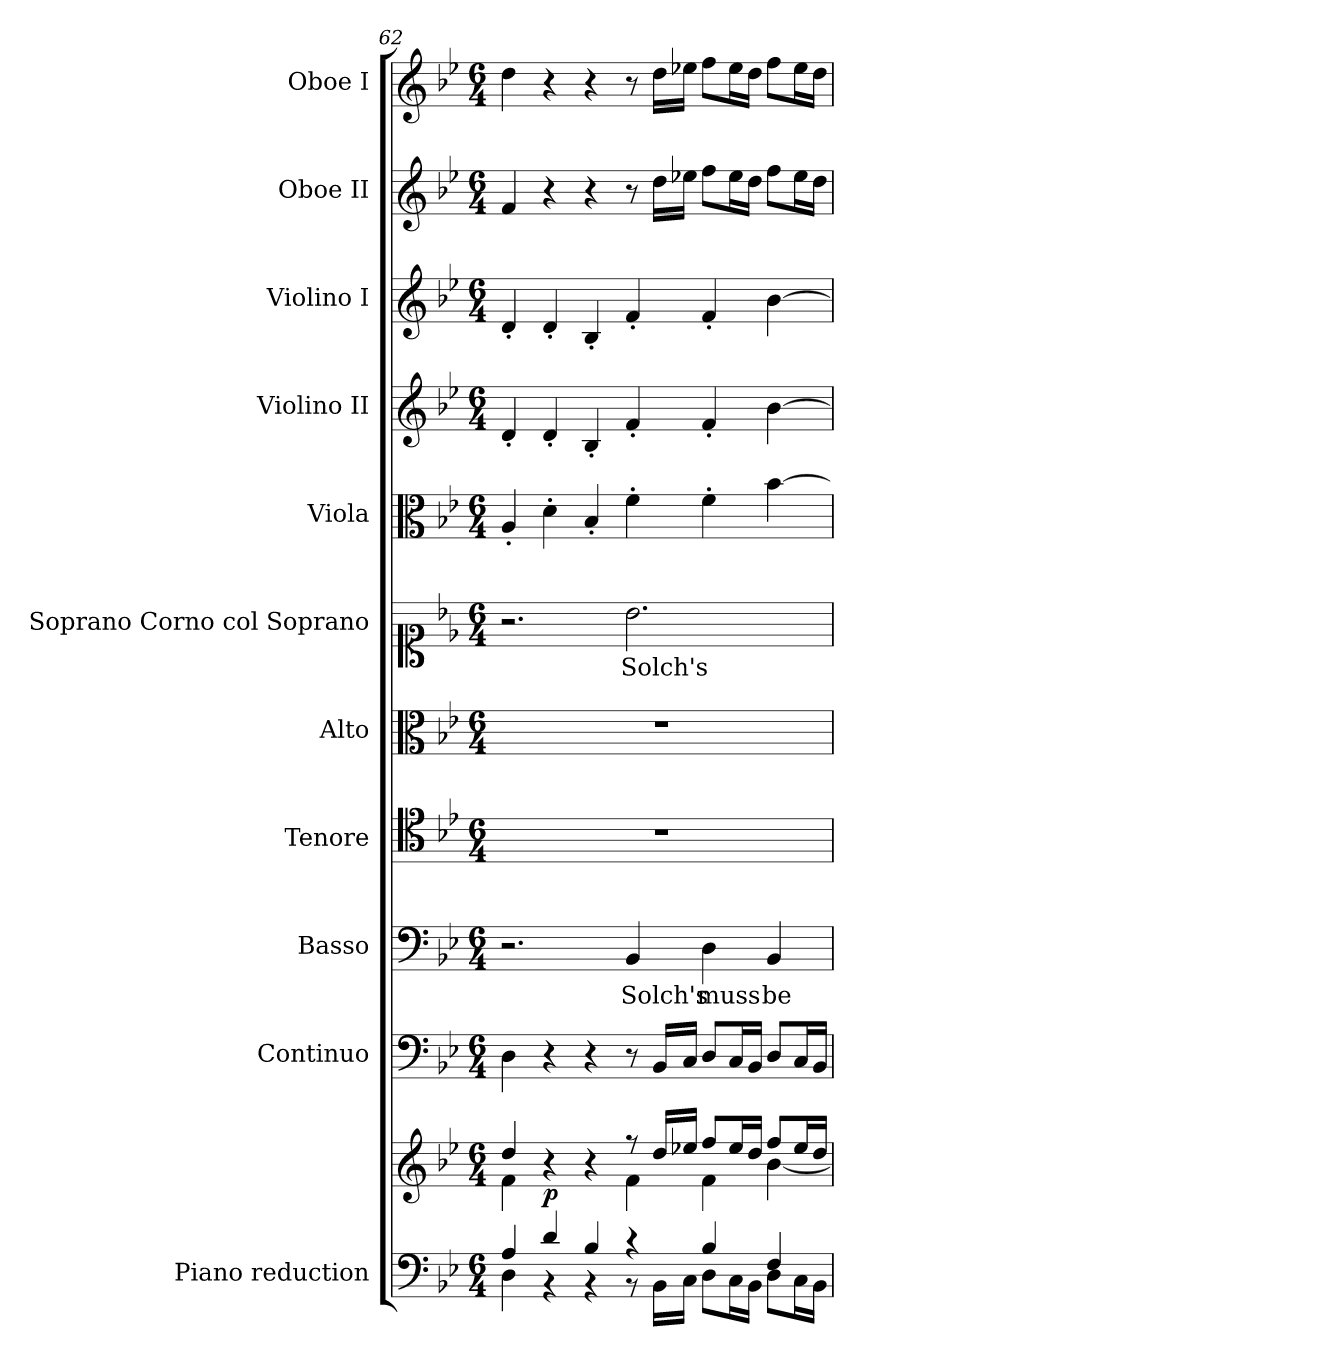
**kern	**kern	**dynam	**kern	**kern	**text	**kern	**kern	**kern	**text	**kern	**kern	**kern	**kern	**kern
*part11	*part11	*part11	*part10	*part9	*part9	*part8	*part7	*part6	*part6	*part5	*part4	*part3	*part2	*part1
*staff12	*staff11	*staff11/12	*staff10	*staff9	*staff9	*staff8	*staff7	*staff6	*staff6	*staff5	*staff4	*staff3	*staff2	*staff1
*I"Piano reduction	*	*	*I"Continuo	*I"Basso	*	*I"Tenore	*I"Alto	*I"Soprano Corno col Soprano	*	*I"Viola	*I"Violino II	*I"Violino I	*I"Oboe II	*I"Oboe I
*I'Pno	*	*	*	*	*	*	*	*	*	*I'Vla	*I'Vln	*I'Vln	*I'Ob	*I'Ob
*clefF4	*clefG2	*	*clefF4	*clefF4	*	*clefC4	*clefC3	*clefC1	*	*clefC3	*clefG2	*clefG2	*clefG2	*clefG2
*k[b-e-]	*k[b-e-]	*	*k[b-e-]	*k[b-e-]	*	*k[b-e-]	*k[b-e-]	*k[b-e-]	*	*k[b-e-]	*k[b-e-]	*k[b-e-]	*k[b-e-]	*k[b-e-]
*M6/4	*M6/4	*	*M6/4	*M6/4	*	*M6/4	*M6/4	*M6/4	*	*M6/4	*M6/4	*M6/4	*M6/4	*M6/4
=62	=62	=62	=62	=62	=62	=62	=62	=62	=62	=62	=62	=62	=62	=62
*^	*^	*	*	*	*	*	*	*	*	*	*	*	*	*
4A/	4D\	4dd/	4f\	.	4D\	2.r	.	1.r	1.r	2.r	.	4A'/	4d'/	4d'/	4f/	4dd\
!	!	!	!	!LO:DY:b	!	!	!	!	!	!	!	!	!	!	!	!
4d/	4r	4r	4ryy	p	4r	.	.	.	.	.	.	4d'\	4d'/	4d'/	4r	4r
4B-/	4r	4r	4ryy	.	4r	.	.	.	.	.	.	4B-'/	4B-'/	4B-'/	4r	4r
!	!	!	!	!	!	!	!LO:LY:b	!	!	!	!LO:LY:b	!	!	!	!	!
4r	8r	8r	4f\	.	8r	4BB-/	Solch's	.	.	2.b-\	Solch's	4f'\	4f'/	4f'/	8r	8r
.	16BB-\LL	16dd/LL	.	.	16BB-/LL	.	.	.	.	.	.	.	.	.	16dd\LL	16dd\LL
.	16C\JJ	16ee-X/JJ	.	.	16C/JJ	.	.	.	.	.	.	.	.	.	16ee-X\JJ	16ee-X\JJ
!	!	!	!	!	!	!	!LO:LY:b	!	!	!	!	!	!	!	!	!
4B-/	8D\L	8ff/L	4f\	.	8D/L	4D\	muss	.	.	.	.	4f'\	4f'/	4f'/	8ff\L	8ff\L
.	16C\L	16ee-/L	.	.	16C/L	.	.	.	.	.	.	.	.	.	16ee-\L	16ee-\L
.	16BB-\JJ	16dd/JJ	.	.	16BB-/JJ	.	.	.	.	.	.	.	.	.	16dd\JJ	16dd\JJ
!	!	!	!	!	!	!	!LO:LY:b	!	!	!	!	!	!	!	!	!
4F/	8D\L	8ff/L	[4b-\	.	8D/L	4BB-/	be-	.	.	.	.	[4b-\	[4b-\	[4b-\	8ff\L	8ff\L
.	16C\L	16ee-/L	.	.	16C/L	.	.	.	.	.	.	.	.	.	16ee-\L	16ee-\L
.	16BB-\JJ	16dd/JJ	.	.	16BB-/JJ	.	.	.	.	.	.	.	.	.	16dd\JJ	16dd\JJ
*v	*v	*	*	*	*	*	*	*	*	*	*	*	*	*	*	*
*	*v	*v	*	*	*	*	*	*	*	*	*	*	*	*	*
=	=	=	=	=	=	=	=	=	=	=	=	=	=	=
*-	*-	*-	*-	*-	*-	*-	*-	*-	*-	*-	*-	*-	*-	*-
